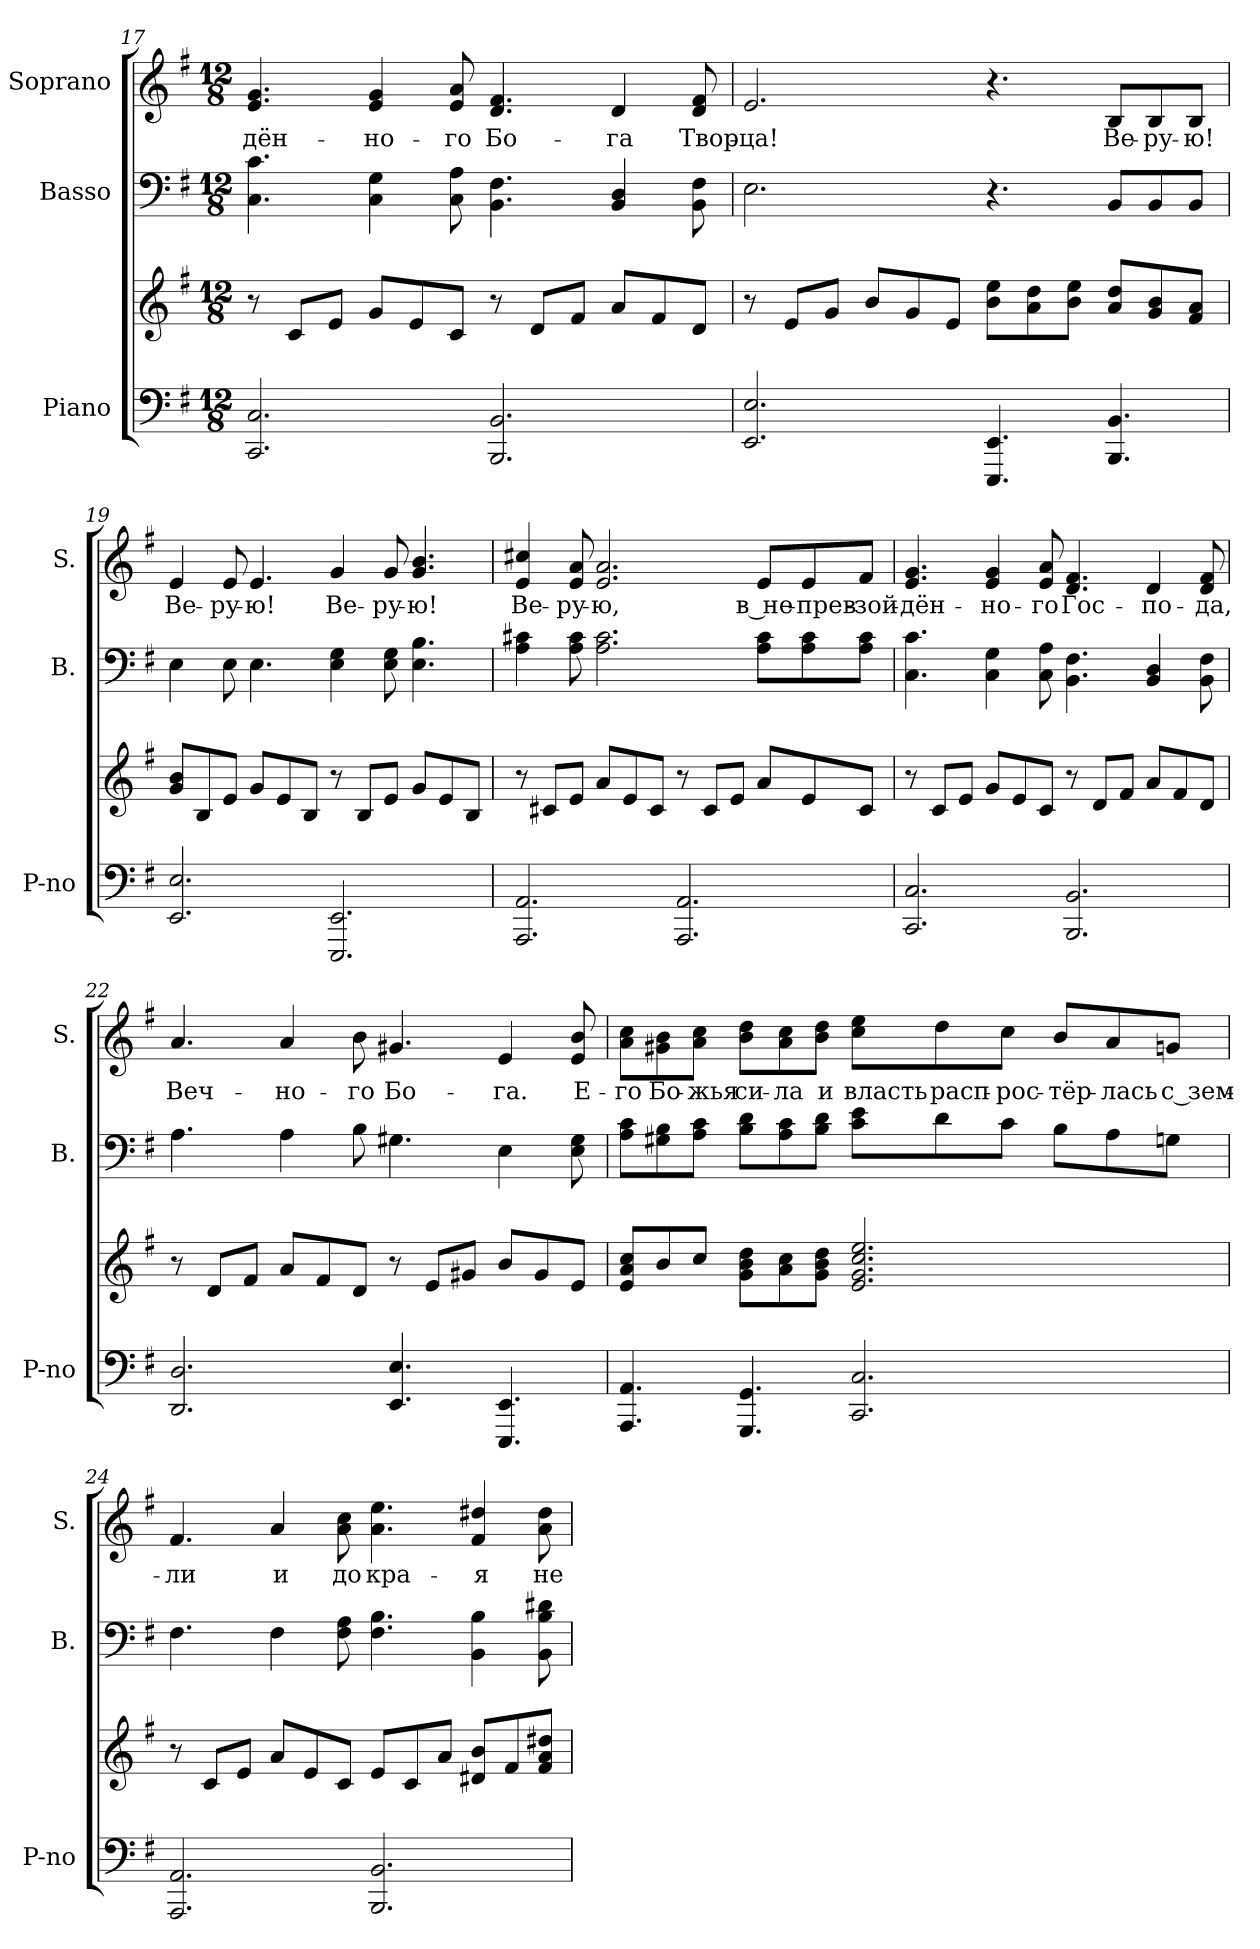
**kern	**kern	**kern	**kern	**text
*part3	*part3	*part2	*part1	*part1
*staff4	*staff3	*staff2	*staff1	*staff1
*I"Piano	*	*I"Basso	*I"Soprano	*
*I'P-no	*	*I'B.	*I'S.	*
!!LO:LB:g=z
*clefF4	*clefG2	*clefF4	*clefG2	*
*k[f#]	*k[f#]	*k[f#]	*k[f#]	*
*e:	*e:	*e:	*e:	*
*M12/8	*M12/8	*M12/8	*M12/8	*
=17	=17	=17	=17	=17
!	!	!	!	!LO:LY:b
2.CC/ 2.C/	8r	4.C\ 4.c\	4.e/ 4.g/	-дён-
.	8c/L	.	.	.
.	8e/J	.	.	.
!	!	!	!	!LO:LY:b
.	8g/L	4C\ 4G\	4e/ 4g/	-но-
.	8e/	.	.	.
!	!	!	!	!LO:LY:b
.	8c/J	8C\ 8A\	8e/ 8a/	-го
!	!	!	!	!LO:LY:b
2.BBB/ 2.BB/	8r	4.BB\ 4.F#\	4.d/ 4.f#/	Бо-
.	8d/L	.	.	.
.	8f#/J	.	.	.
!	!	!	!	!LO:LY:b
.	8a/L	4BB/ 4D/	4d/	-га
.	8f#/	.	.	.
!	!	!	!	!LO:LY:b
.	8d/J	8BB\ 8F#\	8d/ 8f#/	Твор-
=18	=18	=18	=18	=18
!	!	!	!	!LO:LY:b
2.EE/ 2.E/	8r	2.E\	2.e/	-ца!
.	8e/L	.	.	.
.	8g/J	.	.	.
.	8b/L	.	.	.
.	8g/	.	.	.
.	8e/J	.	.	.
4.EEE/ 4.EE/	8b\ 8ee\L	4.r	4.r	.
.	8a\ 8dd\	.	.	.
.	8b\ 8ee\J	.	.	.
!	!	!	!	!LO:LY:b
4.BBB/ 4.BB/	8a/ 8dd/L	8BB/L	8B/L	Ве-
!	!	!	!	!LO:LY:b
.	8g/ 8b/	8BB/	8B/	-ру-
!	!	!	!	!LO:LY:b
.	8f#/ 8a/J	8BB/J	8B/J	-ю!
=19	=19	=19	=19	=19
!	!	!	!	!LO:LY:b
2.EE/ 2.E/	8g/ 8b/L	4E\	4e/	Ве-
.	8B/	.	.	.
!	!	!	!	!LO:LY:b
.	8e/J	8E\	8e/	-ру-
!	!	!	!	!LO:LY:b
.	8g/L	4.E\	4.e/	-ю!
.	8e/	.	.	.
.	8B/J	.	.	.
!	!	!	!	!LO:LY:b
2.EEE/ 2.EE/	8r	4E\ 4G\	4g/	Ве-
.	8B/L	.	.	.
!	!	!	!	!LO:LY:b
.	8e/J	8E\ 8G\	8g/	-ру-
!	!	!	!	!LO:LY:b
.	8g/L	4.E\ 4.B\	4.g/ 4.b/	-ю!
.	8e/	.	.	.
.	8B/J	.	.	.
!!LO:LB:g=z
=20	=20	=20	=20	=20
!	!	!	!	!LO:LY:b
2.AAA/ 2.AA/	8r	4A\ 4c#X\	4e/ 4cc#X/	Ве-
.	8c#X/L	.	.	.
!	!	!	!	!LO:LY:b
.	8e/J	8A\ 8c#\	8e/ 8a/	-ру-
!	!	!	!	!LO:LY:b
.	8a/L	2.A\ 2.c#\	2.e/ 2.a/	-ю,
.	8e/	.	.	.
.	8c#/J	.	.	.
2.AAA/ 2.AA/	8r	.	.	.
.	8c#/L	.	.	.
.	8e/J	.	.	.
!	!	!	!	!LO:LY:b
.	8a/L	8A\ 8c#\L	8e/L	в не-
!	!	!	!	!LO:LY:b
.	8e/	8A\ 8c#\	8e/	-прев-
!	!	!	!	!LO:LY:b
.	8c#/J	8A\ 8c#\J	8f#/J	-зой-
=21	=21	=21	=21	=21
!	!	!	!	!LO:LY:b
2.CC/ 2.C/	8r	4.C\ 4.c\	4.e/ 4.g/	-дён-
.	8c/L	.	.	.
.	8e/J	.	.	.
!	!	!	!	!LO:LY:b
.	8g/L	4C\ 4G\	4e/ 4g/	-но-
.	8e/	.	.	.
!	!	!	!	!LO:LY:b
.	8c/J	8C\ 8A\	8e/ 8a/	-го
!	!	!	!	!LO:LY:b
2.BBB/ 2.BB/	8r	4.BB\ 4.F#\	4.d/ 4.f#/	Гос-
.	8d/L	.	.	.
.	8f#/J	.	.	.
!	!	!	!	!LO:LY:b
.	8a/L	4BB/ 4D/	4d/	-по-
.	8f#/	.	.	.
!	!	!	!	!LO:LY:b
.	8d/J	8BB\ 8F#\	8d/ 8f#/	-да,
=22	=22	=22	=22	=22
!	!	!	!	!LO:LY:b
2.DD/ 2.D/	8r	4.A\	4.a/	Веч-
.	8d/L	.	.	.
.	8f#/J	.	.	.
!	!	!	!	!LO:LY:b
.	8a/L	4A\	4a/	-но-
.	8f#/	.	.	.
!	!	!	!	!LO:LY:b
.	8d/J	8B\	8b\	-го
!	!	!	!	!LO:LY:b
4.EE/ 4.E/	8r	4.G#X\	4.g#X/	Бо-
.	8e/L	.	.	.
.	8g#X/J	.	.	.
!	!	!	!	!LO:LY:b
4.EEE/ 4.EE/	8b/L	4E\	4e/	-га.
.	8g#/	.	.	.
!	!	!	!	!LO:LY:b
.	8e/J	8E\ 8G#\	8e/ 8b/	Е-
!!LO:PB:g=z
=23	=23	=23	=23	=23
!	!	!	!	!LO:LY:b
4.AAA/ 4.AA/	8e/ 8a/ 8cc/L	8A\ 8c\L	8a\ 8cc\L	-го
!	!	!	!	!LO:LY:b
.	8b/	8G#X\ 8B\	8g#X\ 8b\	Бо-
!	!	!	!	!LO:LY:b
.	8cc/J	8A\ 8c\J	8a\ 8cc\J	-жья
!	!	!	!	!LO:LY:b
4.GGG/ 4.GG/	8g\ 8b\ 8dd\L	8B\ 8d\L	8b\ 8dd\L	си-
!	!	!	!	!LO:LY:b
.	8a\ 8cc\	8A\ 8c\	8a\ 8cc\	-ла
!	!	!	!	!LO:LY:b
.	8g\ 8b\ 8dd\J	8B\ 8d\J	8b\ 8dd\J	и
!	!	!	!	!LO:LY:b
2.CC/ 2.C/	2.e/ 2.g/ 2.cc/ 2.ee/	8c\ 8e\L	8cc\ 8ee\L	власть
!	!	!	!	!LO:LY:b
.	.	8d\	8dd\	расп-
!	!	!	!	!LO:LY:b
.	.	8c\J	8cc\J	-рос-
!	!	!	!	!LO:LY:b
.	.	8B\L	8b/L	-тёр-
!	!	!	!	!LO:LY:b
.	.	8A\	8a/	-лась
!	!	!	!	!LO:LY:b
.	.	8Gn\J	8gn/J	с зем-
=24	=24	=24	=24	=24
!	!	!	!	!LO:LY:b
2.AAA/ 2.AA/	8r	4.F#\	4.f#/	-ли
.	8c/L	.	.	.
.	8e/J	.	.	.
!	!	!	!	!LO:LY:b
.	8a/L	4F#\	4a/	и
.	8e/	.	.	.
!	!	!	!	!LO:LY:b
.	8c/J	8F#\ 8A\	8a\ 8cc\	до
!	!	!	!	!LO:LY:b
2.BBB/ 2.BB/	8e/L	4.F#\ 4.B\	4.a\ 4.ee\	кра-
.	8c/	.	.	.
.	8a/J	.	.	.
!	!	!	!	!LO:LY:b
.	8d#X/ 8b/L	4BB\ 4B\	4f#/ 4dd#X/	-я
.	8f#/	.	.	.
!	!	!	!	!LO:LY:b
.	8f#/ 8a/ 8dd#X/J	8BB\ 8B\ 8d#X\	8a\ 8dd#\	не-
=	=	=	=	=
*-	*-	*-	*-	*-
